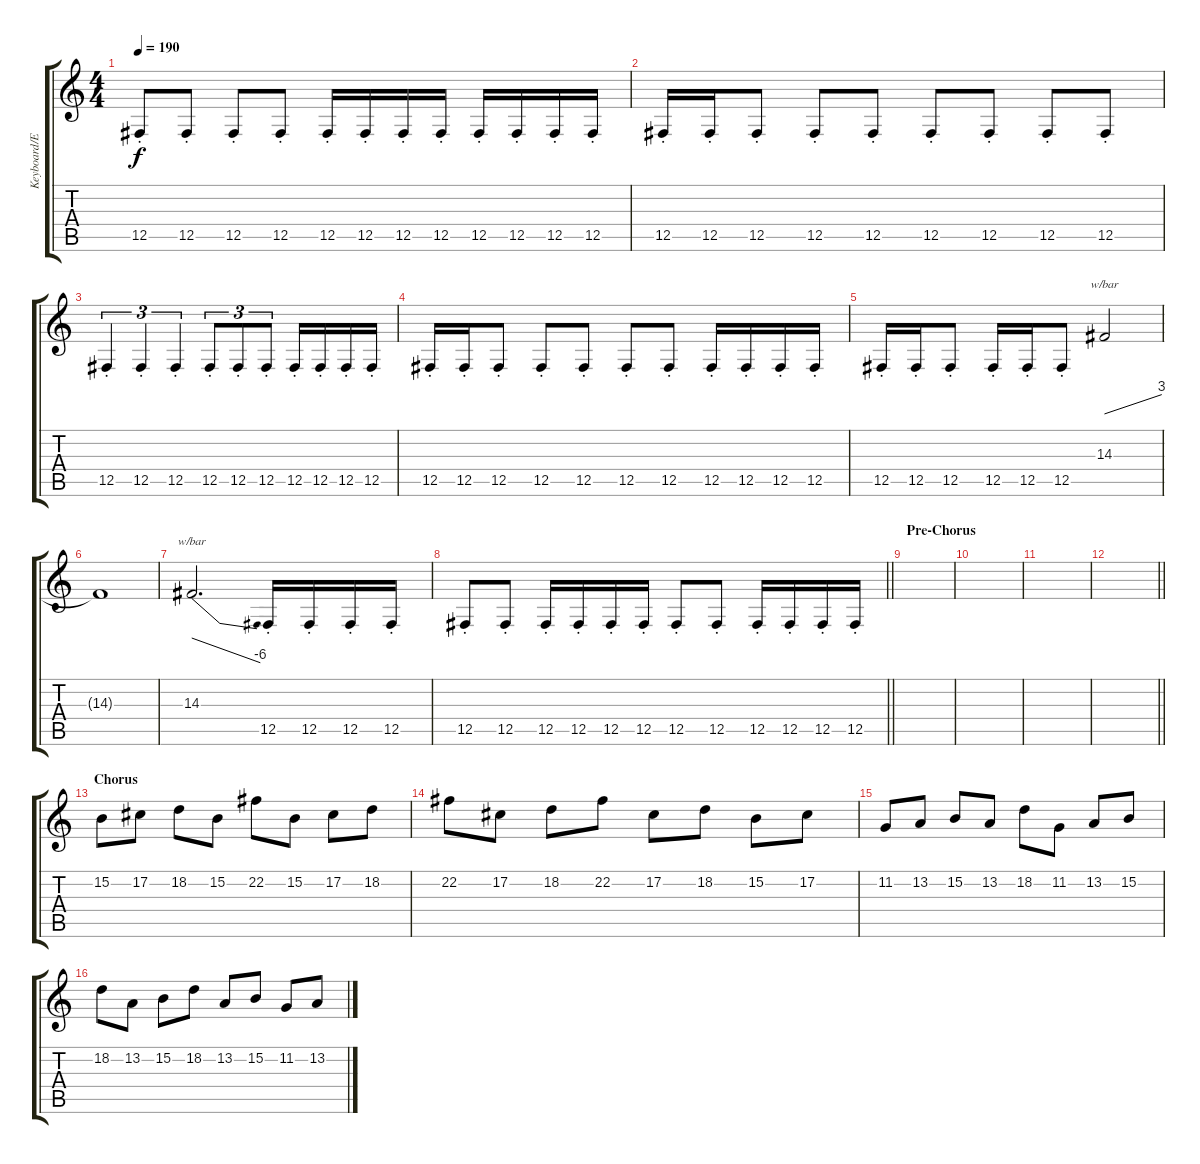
\track ("Keyboard/Effects" "Keyboard/E") {instrument lead2sawtooth}
\staff {score tabs}
\tuning (Db4 Ab3 E3 B2 Gb2 B1) {hide}
\ts (4 4)
\tempo 190
\clef g2
\ks c
12.5{st}.8{dy f} 12.5{st}.8 12.5{st}.8 12.5{st}.8 12.5{st}.16 12.5{st}.16 12.5{st}.16 12.5{st}.16 12.5{st}.16 12.5{st}.16 12.5{st}.16 12.5{st}.16 |
12.5{st}.16 12.5{st}.16 12.5{st}.8 12.5{st}.8 12.5{st}.8 12.5{st}.8 12.5{st}.8 12.5{st}.8 12.5{st}.8 |
12.5{st}.4{tu (3 2)} 12.5{st}.4{tu (3 2)} 12.5{st}.4{tu (3 2)} 12.5{st}.8{tu (3 2)} 12.5{st}.8{tu (3 2)} 12.5{st}.8{tu (3 2)} 12.5{st}.16 12.5{st}.16 12.5{st}.16 12.5{st}.16 |
12.5{st}.16 12.5{st}.16 12.5{st}.8 12.5{st}.8 12.5{st}.8 12.5{st}.8 12.5{st}.8 12.5{st}.16 12.5{st}.16 12.5{st}.16 12.5{st}.16 |
12.5{st}.16 12.5{st}.16 12.5{st}.8 12.5{st}.16 12.5{st}.16 12.5{st}.8 14.3.2{tbe (dive default 0 0 60 12)} |
14.3{t}.1 |
14.3.2{d tbe (dive default 0 0 60 -24)} 12.5{st}.16 12.5{st}.16 12.5{st}.16 12.5{st}.16 |
\barLineRight lightlight
12.5{st}.8 12.5{st}.8 12.5{st}.16 12.5{st}.16 12.5{st}.16 12.5{st}.16 12.5{st}.8 12.5{st}.8 12.5{st}.16 12.5{st}.16 12.5{st}.16 12.5{st}.16 |
\section ("" "Pre-Chorus")
|
|
|
\barLineRight lightlight
|
\section ("" "Chorus")
15.2.8{volume 11} 17.2.8 18.2.8 15.2.8 22.2.8 15.2.8 17.2.8 18.2.8 |
22.2.8 17.2.8 18.2.8 22.2.8 17.2.8 18.2.8 15.2.8 17.2.8 |
11.2.8 13.2.8 15.2.8 13.2.8 18.2.8 11.2.8 13.2.8 15.2.8 |
18.2.8 13.2.8 15.2.8 18.2.8 13.2.8 15.2.8 11.2.8 13.2.8
